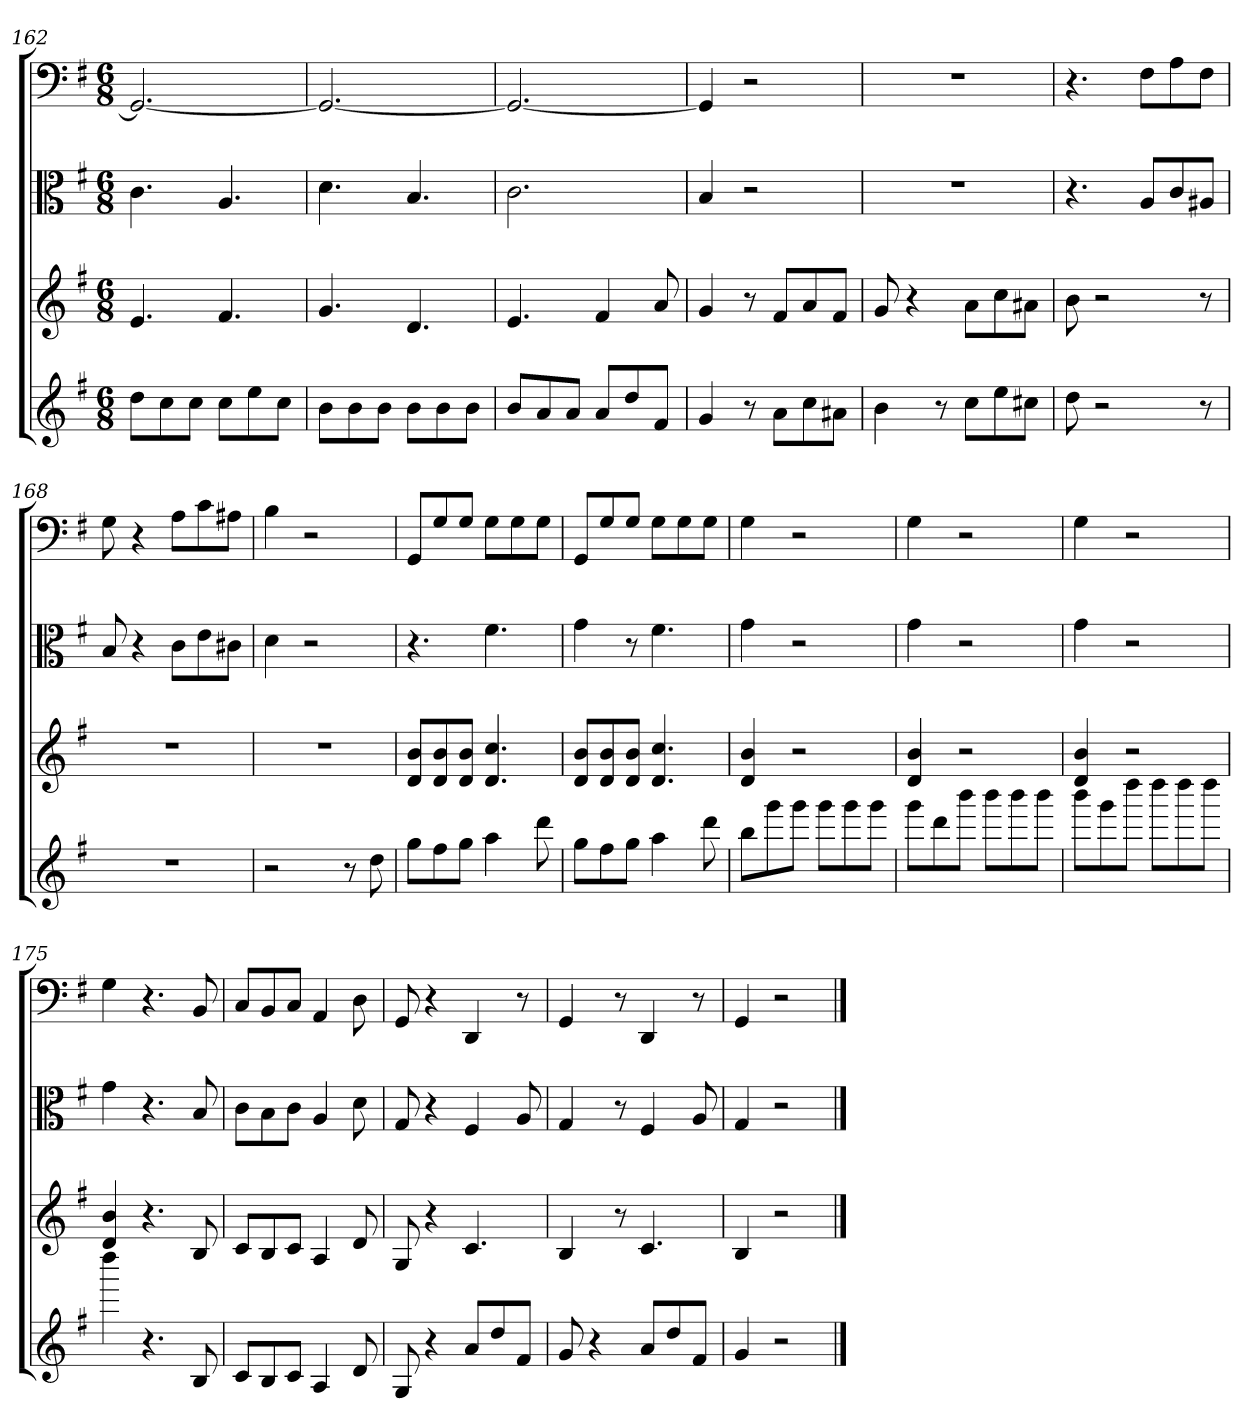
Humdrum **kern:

**kern	**kern	**kern	**kern
*part4	*part3	*part2	*part1
*staff4	*staff3	*staff2	*staff1
*	*	*clefC3	*clefF4
*k[f#]	*k[f#]	*k[f#]	*k[f#]
*G:	*G:	*G:	*G:
*M6/8	*M6/8	*M6/8	*M6/8
=162	=162	=162	=162
8ddL	4.e	4.c	2.GG_
8cc	.	.	.
8ccJ	.	.	.
8ccL	4.f#	4.A	.
8ee	.	.	.
8ccJ	.	.	.
=163	=163	=163	=163
8bL	4.g	4.d	2.GG_
8b	.	.	.
8bJ	.	.	.
8bL	4.d	4.B	.
8b	.	.	.
8bJ	.	.	.
=164	=164	=164	=164
8bL	4.e	2.c	2.GG_
8a	.	.	.
8aJ	.	.	.
8aL	4f#	.	.
8dd	.	.	.
8f#J	8a	.	.
=165	=165	=165	=165
4g	4g	4B	4GG]
8r	8r	2r	2r
8aL	8f#L	.	.
8cc	8a	.	.
8a#XJ	8f#J	.	.
=166	=166	=166	=166
4b	8g	2.r	2.r
.	4r	.	.
8r	.	.	.
8ccL	8aL	.	.
8ee	8cc	.	.
8cc#XJ	8a#XJ	.	.
=167	=167	=167	=167
8dd	8b	4.r	4.r
2r	2r	.	.
.	.	8A/L	8F#\L
.	.	8c/	8A\
8r	8r	8A#X/J	8F#\J
=168	=168	=168	=168
2.r	2.r	8B	8G
.	.	4r	4r
.	.	8c\L	8A\L
.	.	8e\	8c\
.	.	8c#X\J	8A#X\J
=169	=169	=169	=169
2r	2.r	4d	4B
.	.	2r	2r
8r	.	.	.
8dd	.	.	.
=170	=170	=170	=170
8ggL	8d 8bL	4.r	8GG/L
8ff#	8d 8b	.	8G/
8ggJ	8d 8bJ	.	8G/J
4aa	4.d 4.cc	4.f#	8G\L
.	.	.	8G\
8ddd	.	.	8G\J
=171	=171	=171	=171
8ggL	8d 8bL	4g	8GG/L
8ff#	8d 8b	.	8G/
8ggJ	8d 8bJ	8r	8G/J
4aa	4.d 4.cc	4.f#	8G\L
.	.	.	8G\
8ddd	.	.	8G\J
=172	=172	=172	=172
8bbL	4d 4b	4g	4G
8ggg	.	.	.
8gggJ	2r	2r	2r
8gggL	.	.	.
8ggg	.	.	.
8gggJ	.	.	.
=173	=173	=173	=173
8gggL	4d 4b	4g	4G
8ddd	.	.	.
8bbbJ	2r	2r	2r
8bbbL	.	.	.
8bbb	.	.	.
8bbbJ	.	.	.
=174	=174	=174	=174
8bbbL	4d 4b	4g	4G
8ggg	.	.	.
8ddddJ	2r	2r	2r
8ddddL	.	.	.
8dddd	.	.	.
8ddddJ	.	.	.
=175	=175	=175	=175
4dddd	4d 4b	4g	4G
4.r	4.r	4.r	4.r
8B	8B	8B	8BB
=176	=176	=176	=176
8cL	8cL	8c\L	8C/L
8B	8B	8B\	8BB/
8cJ	8cJ	8c\J	8C/J
4A	4A	4A	4AA
8d	8d	8d	8D
=177	=177	=177	=177
8G	8G	8G	8GG
4r	4r	4r	4r
8aL	4.c	4F#	4DD
8dd	.	.	.
8f#J	.	8A	8r
=178	=178	=178	=178
8g	4B	4G	4GG
4r	.	.	.
.	8r	8r	8r
8aL	4.c	4F#	4DD
8dd	.	.	.
8f#J	.	8A	8r
=179	=179	=179	=179
4g	4B	4G	4GG
2r	2r	2r	2r
==	==	==	==
*-	*-	*-	*-
